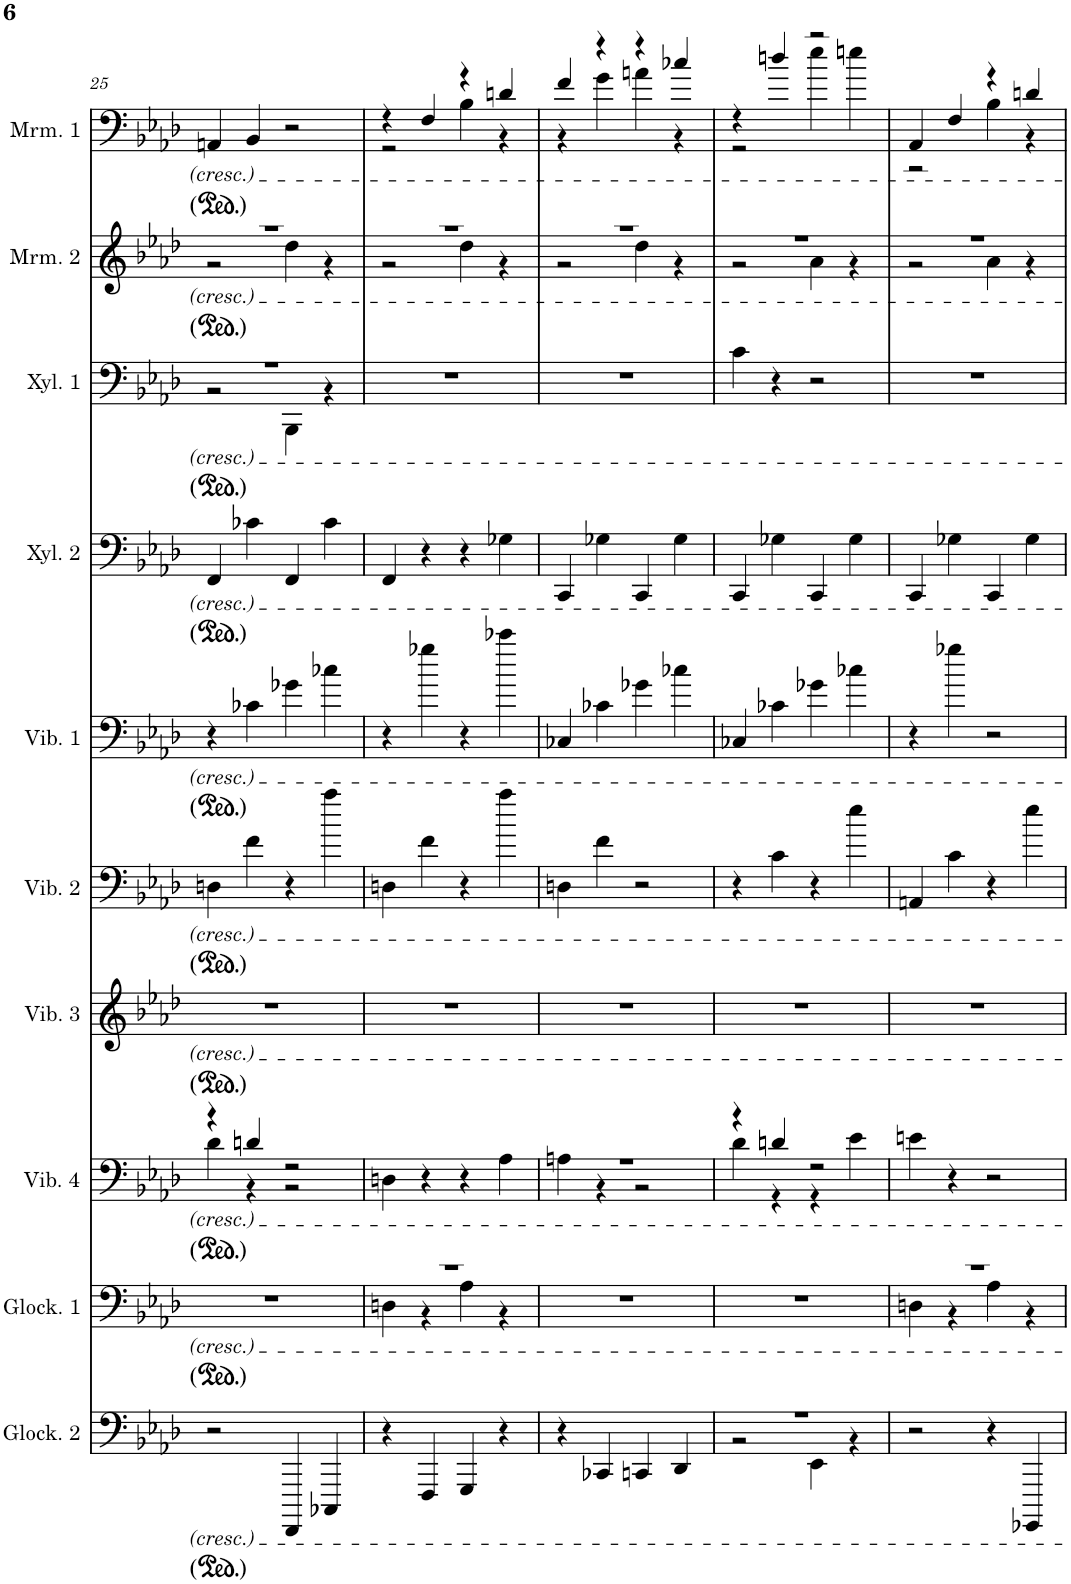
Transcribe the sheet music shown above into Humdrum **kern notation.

**kern	**kern	**kern	**kern	**kern	**kern	**kern	**kern	**kern	**kern
*part10	*part9	*part8	*part7	*part6	*part5	*part4	*part3	*part2	*part1
*staff10	*staff9	*staff8	*staff7	*staff6	*staff5	*staff4	*staff3	*staff2	*staff1
*I"Glockenspiel 2	*I"Glockenspiel 1	*I"Vibraphone 4	*I"Vibraphone 3	*I"Vibraphone 2	*I"Vibraphone 1	*I"Xylophone 2	*I"Xylophone 1	*I"Marimba 2	*I"Marimba 1
*I'Glock. 2	*I'Glock. 1	*I'Vib. 4	*I'Vib. 3	*I'Vib. 2	*I'Vib. 1	*I'Xyl. 2	*I'Xyl. 1	*I'Mrm. 2	*I'Mrm. 1
!!LO:PB:g=z
*clefF4	*clefF4	*clefF4	*clefG2	*clefF4	*clefF4	*clefF4	*clefF4	*clefG2	*clefF4
*Trd-14c-24	*Trd-14c-24	*	*	*	*	*Trd-7c-12	*Trd-7c-12	*	*
*k[b-e-a-d-]	*k[b-e-a-d-]	*k[b-e-a-d-]	*k[b-e-a-d-]	*k[b-e-a-d-]	*k[b-e-a-d-]	*k[b-e-a-d-]	*k[b-e-a-d-]	*k[b-e-a-d-]	*k[b-e-a-d-]
*M4/4	*M4/4	*M4/4	*M4/4	*M4/4	*M4/4	*M4/4	*M4/4	*M4/4	*M4/4
=25	=25	=25	=25	=25	=25	=25	=25	=25	=25
*	*	*^	*	*	*	*	*^	*^	*
2r	1r	4r	4d-\	1r	4Dn\	4r	4FF/	1r	2r	1r	2r	4AAn/
.	.	4dn/	4r	.	4f\	4c-X\	4c-X\	.	.	.	.	4BB-/
4FFFF/	.	2r	2r	.	4r	4g-X\	4FF/	.	4BBB-\	.	4dd-\	2r
4CCC-X/	.	.	.	.	4aa-\	4cc-X\	4c-\	.	4r	.	4r	.
*	*	*v	*v	*	*	*	*	*v	*v	*	*	*
=26	=26	=26	=26	=26	=26	=26	=26	=26	=26	=26
*	*^	*	*	*	*	*	*	*	*	*^
4r	1r	4Dn\	4Dn\	1r	4Dn\	4r	4FF/	1r	1r	2r	4r	2r
4FFF/	.	4r	4r	.	4f\	4gg-X\	4r	.	.	.	4F/	.
4GGG/	.	4A-\	4r	.	4r	4r	4r	.	.	4dd-\	4r	4B-\
4r	.	4r	4A-\	.	4aa-\	4ccc-X\	4G-X\	.	.	4r	4dn/	4r
*	*v	*v	*	*	*	*	*	*	*	*	*	*
=27	=27	=27	=27	=27	=27	=27	=27	=27	=27	=27	=27
*	*	*^	*	*	*	*	*	*	*	*	*
4r	1r	1r	4An\	1r	4Dn\	4C-X/	4CC/	1r	1r	2r	4f/	4r
4CC-X/	.	.	4r	.	4f\	4c-X\	4G-X\	.	.	.	4r	4g\
4CCn/	.	.	2r	.	2r	4g-X\	4CC/	.	.	4dd-\	4r	4an\
4DD-/	.	.	.	.	.	4cc-X\	4G-\	.	.	4r	4cc-X/	4r
=28	=28	=28	=28	=28	=28	=28	=28	=28	=28	=28	=28	=28
*^	*	*	*	*	*	*	*	*	*	*	*	*
1r	2r	1r	4r	4d-\	1r	4r	4C-X/	4CC/	4c\	1r	2r	4r	2r
.	.	.	4dn/	4r	.	4c\	4c-X\	4G-X\	4r	.	.	4ddn/	.
.	4EE-\	.	2r	4r	.	4r	4g-X\	4CC/	2r	.	4a-\	2r	4ee-\
.	4r	.	.	4e-\	.	4ee-\	4cc-X\	4G-\	.	.	4r	.	4een\
*v	*v	*	*v	*v	*	*	*	*	*	*	*	*	*
=29	=29	=29	=29	=29	=29	=29	=29	=29	=29	=29	=29
*	*^	*	*	*	*	*	*	*	*	*	*
2r	1r	4Dn\	4en\	1r	4AAn/	4r	4CC/	1r	1r	2r	4AA-/	2r
.	.	4r	4r	.	4c\	4gg-X\	4G-X\	.	.	.	4F/	.
4r	.	4A-\	2r	.	4r	2r	4CC/	.	.	4a-\	4r	4B-\
4GGGG-X/	.	4r	.	.	4ee-\	.	4G-\	.	.	4r	4dn/	4r
*	*	*	*	*	*	*	*	*	*v	*v	*	*
*	*v	*v	*	*	*	*	*	*	*	*v	*v
=	=	=	=	=	=	=	=	=	=
*-	*-	*-	*-	*-	*-	*-	*-	*-	*-
